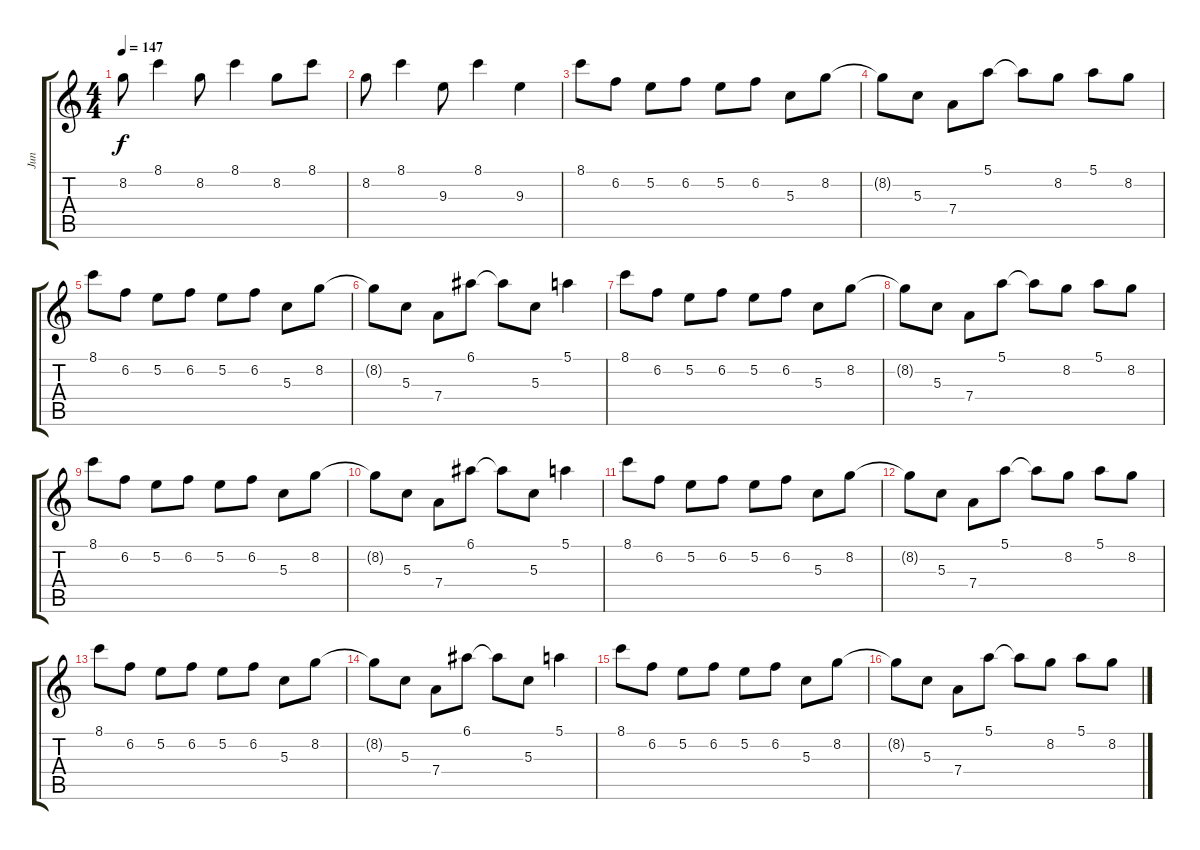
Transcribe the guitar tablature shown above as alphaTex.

\track ("Jun" "Jun") {instrument distortionguitar}
\staff {score tabs}
\tuning (E4 B3 G3 D3 A2 E2) {hide}
\ts (4 4)
\tempo 147
\clef g2
\ks c
8.2.8{dy f} 8.1.4 8.2.8 8.1.4 8.2.8 8.1.8 |
8.2.8 8.1.4 9.3.8 8.1.4 9.3.4 |
8.1.8 6.2.8 5.2.8 6.2.8 5.2.8 6.2.8 5.3.8 8.2.8 |
8.2{t}.8 5.3.8 7.4.8 5.1.8 5.1{t}.8 8.2.8 5.1.8 8.2.8 |
8.1.8 6.2.8 5.2.8 6.2.8 5.2.8 6.2.8 5.3.8 8.2.8 |
8.2{t}.8 5.3.8 7.4.8 6.1.8 6.1{t}.8 5.3.8 5.1.4 |
8.1.8 6.2.8 5.2.8 6.2.8 5.2.8 6.2.8 5.3.8 8.2.8 |
8.2{t}.8 5.3.8 7.4.8 5.1.8 5.1{t}.8 8.2.8 5.1.8 8.2.8 |
8.1.8 6.2.8 5.2.8 6.2.8 5.2.8 6.2.8 5.3.8 8.2.8 |
8.2{t}.8 5.3.8 7.4.8 6.1.8 6.1{t}.8 5.3.8 5.1.4 |
8.1.8 6.2.8 5.2.8 6.2.8 5.2.8 6.2.8 5.3.8 8.2.8 |
8.2{t}.8 5.3.8 7.4.8 5.1.8 5.1{t}.8 8.2.8 5.1.8 8.2.8 |
8.1.8 6.2.8 5.2.8 6.2.8 5.2.8 6.2.8 5.3.8 8.2.8 |
8.2{t}.8 5.3.8 7.4.8 6.1.8 6.1{t}.8 5.3.8 5.1.4 |
8.1.8 6.2.8 5.2.8 6.2.8 5.2.8 6.2.8 5.3.8 8.2.8 |
8.2{t}.8 5.3.8 7.4.8 5.1.8 5.1{t}.8 8.2.8 5.1.8 8.2.8
